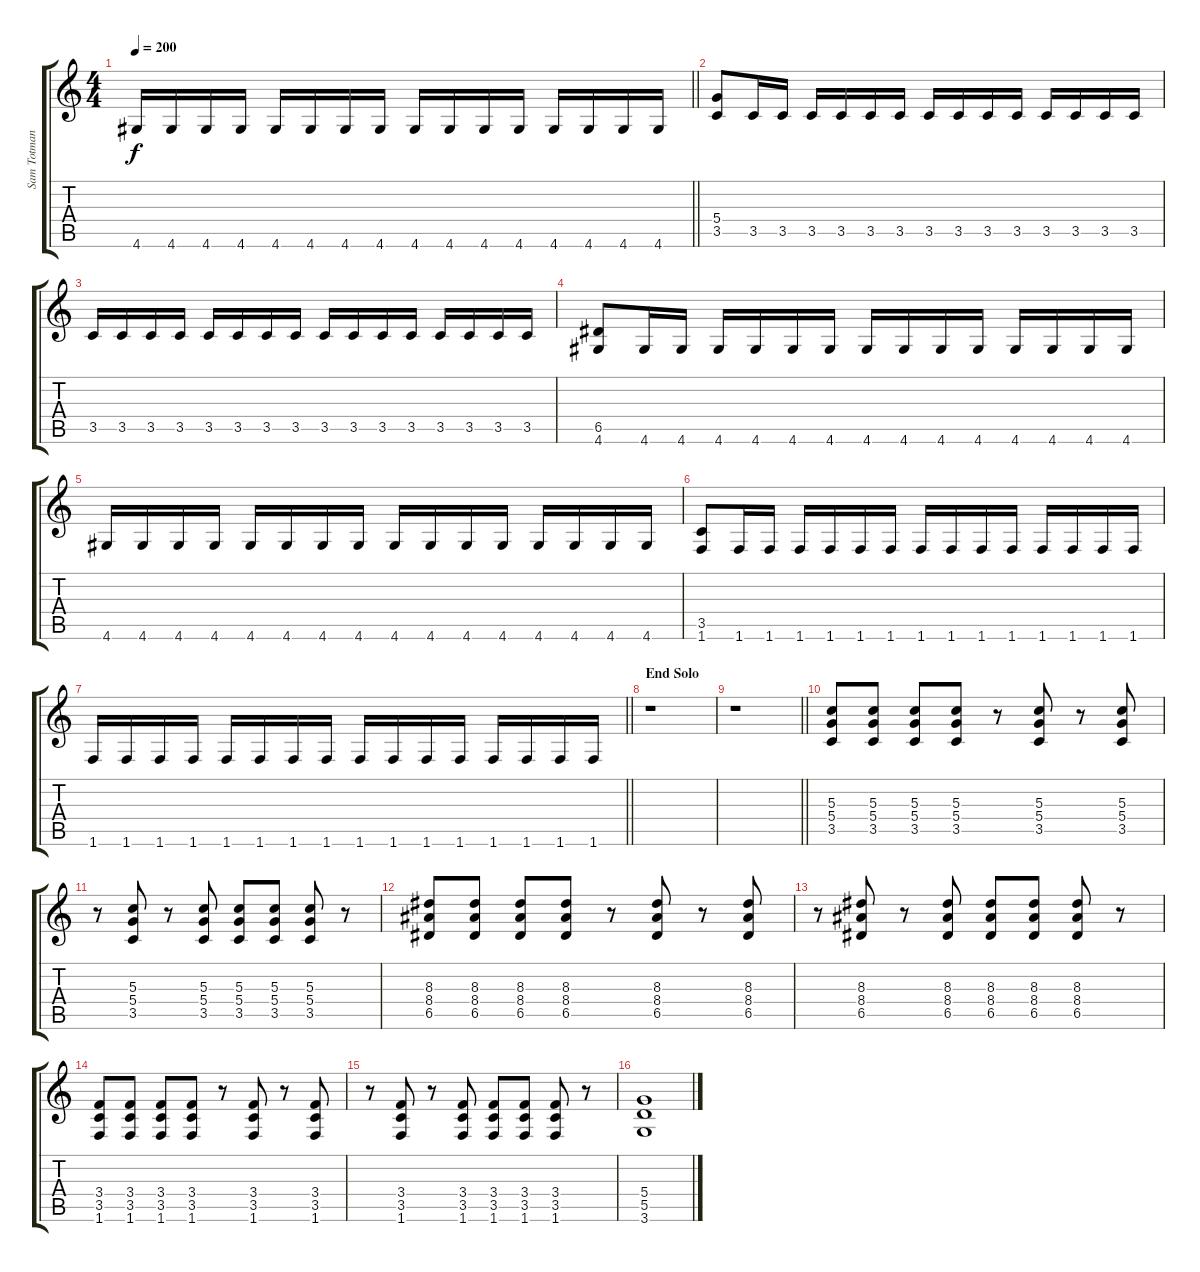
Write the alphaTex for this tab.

\track ("Sam Totman (Rythm Guitar)" "Sam Totman") {instrument distortionguitar}
\staff {score tabs}
\tuning (E4 B3 G3 D3 A2 E2) {hide}
\ts (4 4)
\tempo 200
\clef g2
\barLineRight lightlight
\ks aminor
4.6.16{dy f} 4.6.16 4.6.16 4.6.16 4.6.16 4.6.16 4.6.16 4.6.16 4.6.16 4.6.16 4.6.16 4.6.16 4.6.16 4.6.16 4.6.16 4.6.16 |
(5.4 3.5).8 3.5.16 3.5.16 3.5.16 3.5.16 3.5.16 3.5.16 3.5.16 3.5.16 3.5.16 3.5.16 3.5.16 3.5.16 3.5.16 3.5.16 |
3.5.16 3.5.16 3.5.16 3.5.16 3.5.16 3.5.16 3.5.16 3.5.16 3.5.16 3.5.16 3.5.16 3.5.16 3.5.16 3.5.16 3.5.16 3.5.16 |
(6.5 4.6).8 4.6.16 4.6.16 4.6.16 4.6.16 4.6.16 4.6.16 4.6.16 4.6.16 4.6.16 4.6.16 4.6.16 4.6.16 4.6.16 4.6.16 |
4.6.16 4.6.16 4.6.16 4.6.16 4.6.16 4.6.16 4.6.16 4.6.16 4.6.16 4.6.16 4.6.16 4.6.16 4.6.16 4.6.16 4.6.16 4.6.16 |
(3.5 1.6).8 1.6.16 1.6.16 1.6.16 1.6.16 1.6.16 1.6.16 1.6.16 1.6.16 1.6.16 1.6.16 1.6.16 1.6.16 1.6.16 1.6.16 |
\barLineRight lightlight
1.6.16 1.6.16 1.6.16 1.6.16 1.6.16 1.6.16 1.6.16 1.6.16 1.6.16 1.6.16 1.6.16 1.6.16 1.6.16 1.6.16 1.6.16 1.6.16 |
\section ("" "End Solo")
r.1 |
\barLineRight lightlight
r.1 |
(5.3 5.4 3.5).8 (5.3 5.4 3.5).8 (5.3 5.4 3.5).8 (5.3 5.4 3.5).8 r.8 (5.3 5.4 3.5).8 r.8 (5.3 5.4 3.5).8 |
r.8 (5.3 5.4 3.5).8 r.8 (5.3 5.4 3.5).8 (5.3 5.4 3.5).8 (5.3 5.4 3.5).8 (5.3 5.4 3.5).8 r.8 |
(8.3 8.4 6.5).8 (8.3 8.4 6.5).8 (8.3 8.4 6.5).8 (8.3 8.4 6.5).8 r.8 (8.3 8.4 6.5).8 r.8 (8.3 8.4 6.5).8 |
r.8 (8.3 8.4 6.5).8 r.8 (8.3 8.4 6.5).8 (8.3 8.4 6.5).8 (8.3 8.4 6.5).8 (8.3 8.4 6.5).8 r.8 |
(3.4 3.5 1.6).8 (3.4 3.5 1.6).8 (3.4 3.5 1.6).8 (3.4 3.5 1.6).8 r.8 (3.4 3.5 1.6).8 r.8 (3.4 3.5 1.6).8 |
r.8 (3.4 3.5 1.6).8 r.8 (3.4 3.5 1.6).8 (3.4 3.5 1.6).8 (3.4 3.5 1.6).8 (3.4 3.5 1.6).8 r.8 |
(5.4 5.5 3.6).1
